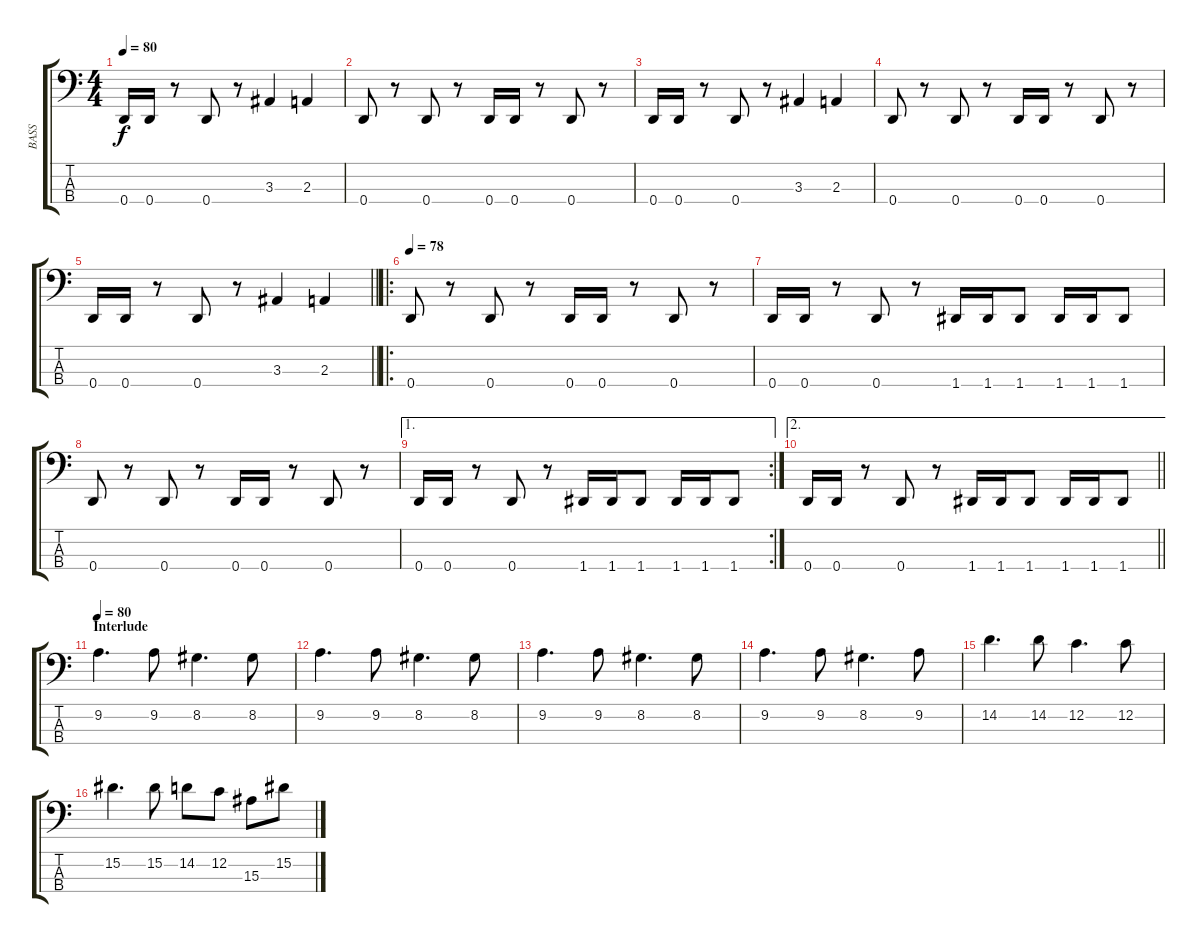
\track ("BASS" "BASS") {instrument electricbasspick}
\staff {score tabs}
\tuning (F2 C2 G1 D1) {hide}
\ts (4 4)
\tempo 80
\clef f4
\ks c
0.4.16{dy f} 0.4.16 r.8 0.4.8 r.8 3.3.4 2.3.4 |
0.4.8 r.8 0.4.8 r.8 0.4.16 0.4.16 r.8 0.4.8 r.8 |
0.4.16 0.4.16 r.8 0.4.8 r.8 3.3.4 2.3.4 |
0.4.8 r.8 0.4.8 r.8 0.4.16 0.4.16 r.8 0.4.8 r.8 |
\barLineRight lightlight
0.4.16 0.4.16 r.8 0.4.8 r.8 3.3.4 2.3.4 |
\ro
\tempo 78
0.4.8 r.8 0.4.8 r.8 0.4.16 0.4.16 r.8 0.4.8 r.8 |
0.4.16 0.4.16 r.8 0.4.8 r.8 1.4.16 1.4.16 1.4.8 1.4.16 1.4.16 1.4.8 |
0.4.8 r.8 0.4.8 r.8 0.4.16 0.4.16 r.8 0.4.8 r.8 |
\ae 1
\rc 2
0.4.16 0.4.16 r.8 0.4.8 r.8 1.4.16 1.4.16 1.4.8 1.4.16 1.4.16 1.4.8 |
\ae 2
\barLineRight lightlight
0.4.16 0.4.16 r.8 0.4.8 r.8 1.4.16 1.4.16 1.4.8 1.4.16 1.4.16 1.4.8 |
\section ("" "Interlude")
\tempo 80
9.2.4{d} 9.2.8 8.2.4{d} 8.2.8 |
9.2.4{d} 9.2.8 8.2.4{d} 8.2.8 |
9.2.4{d} 9.2.8 8.2.4{d} 8.2.8 |
9.2.4{d} 9.2.8 8.2.4{d} 9.2.8 |
14.2.4{d} 14.2.8 12.2.4{d} 12.2.8 |
15.2.4{d} 15.2.8 14.2.8 12.2.8 15.3.8 15.2.8
